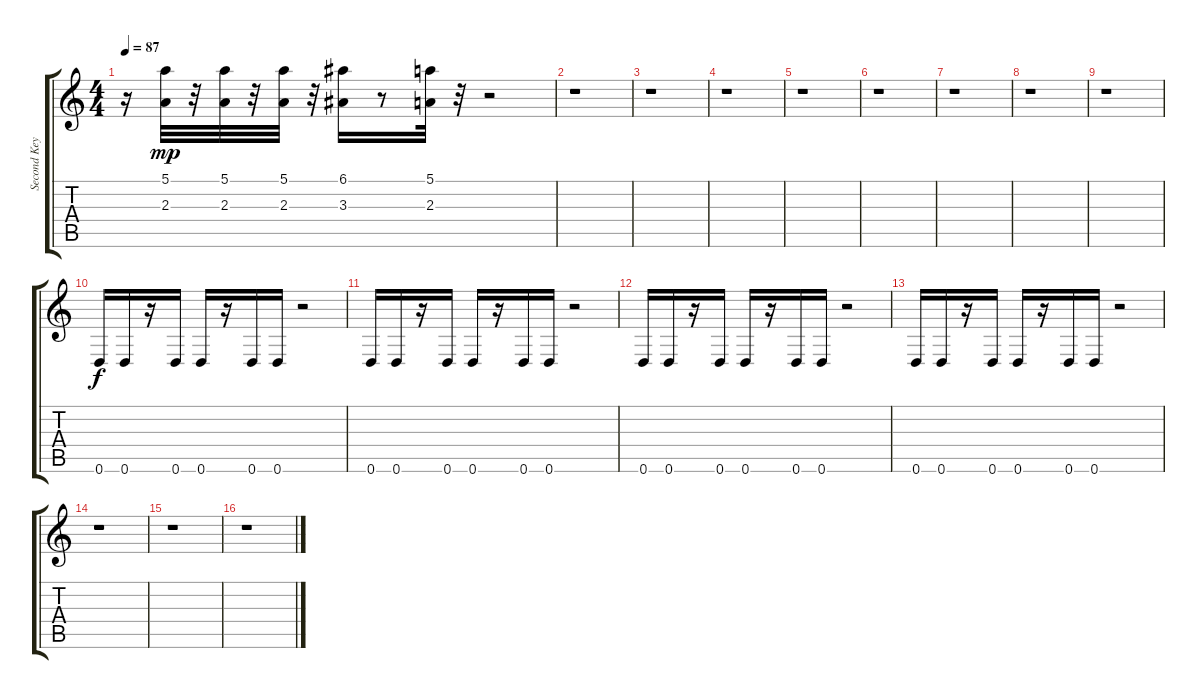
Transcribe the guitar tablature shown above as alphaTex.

\track ("Second Keyboard" "Second Key") {instrument synthbass1}
\staff {score tabs}
\tuning (E4 B3 G3 D3 A2 D2) {hide}
\ts (4 4)
\tempo 87
\clef g2
\ks c
r.16{dy mp} (5.1 2.3).32 r.32 (5.1 2.3).32 r.32 (5.1 2.3).32 r.32 (6.1 3.3).16 r.8 (5.1 2.3).32 r.32 r.2 |
r.1 |
r.1 |
r.1 |
r.1 |
r.1 |
r.1 |
r.1 |
r.1 |
0.6.16{dy f} 0.6.16 r.16 0.6.16 0.6.16 r.16 0.6.16 0.6.16 r.2 |
0.6.16 0.6.16 r.16 0.6.16 0.6.16 r.16 0.6.16 0.6.16 r.2 |
0.6.16 0.6.16 r.16 0.6.16 0.6.16 r.16 0.6.16 0.6.16 r.2 |
0.6.16 0.6.16 r.16 0.6.16 0.6.16 r.16 0.6.16 0.6.16 r.2 |
r.1 |
r.1 |
r.1
